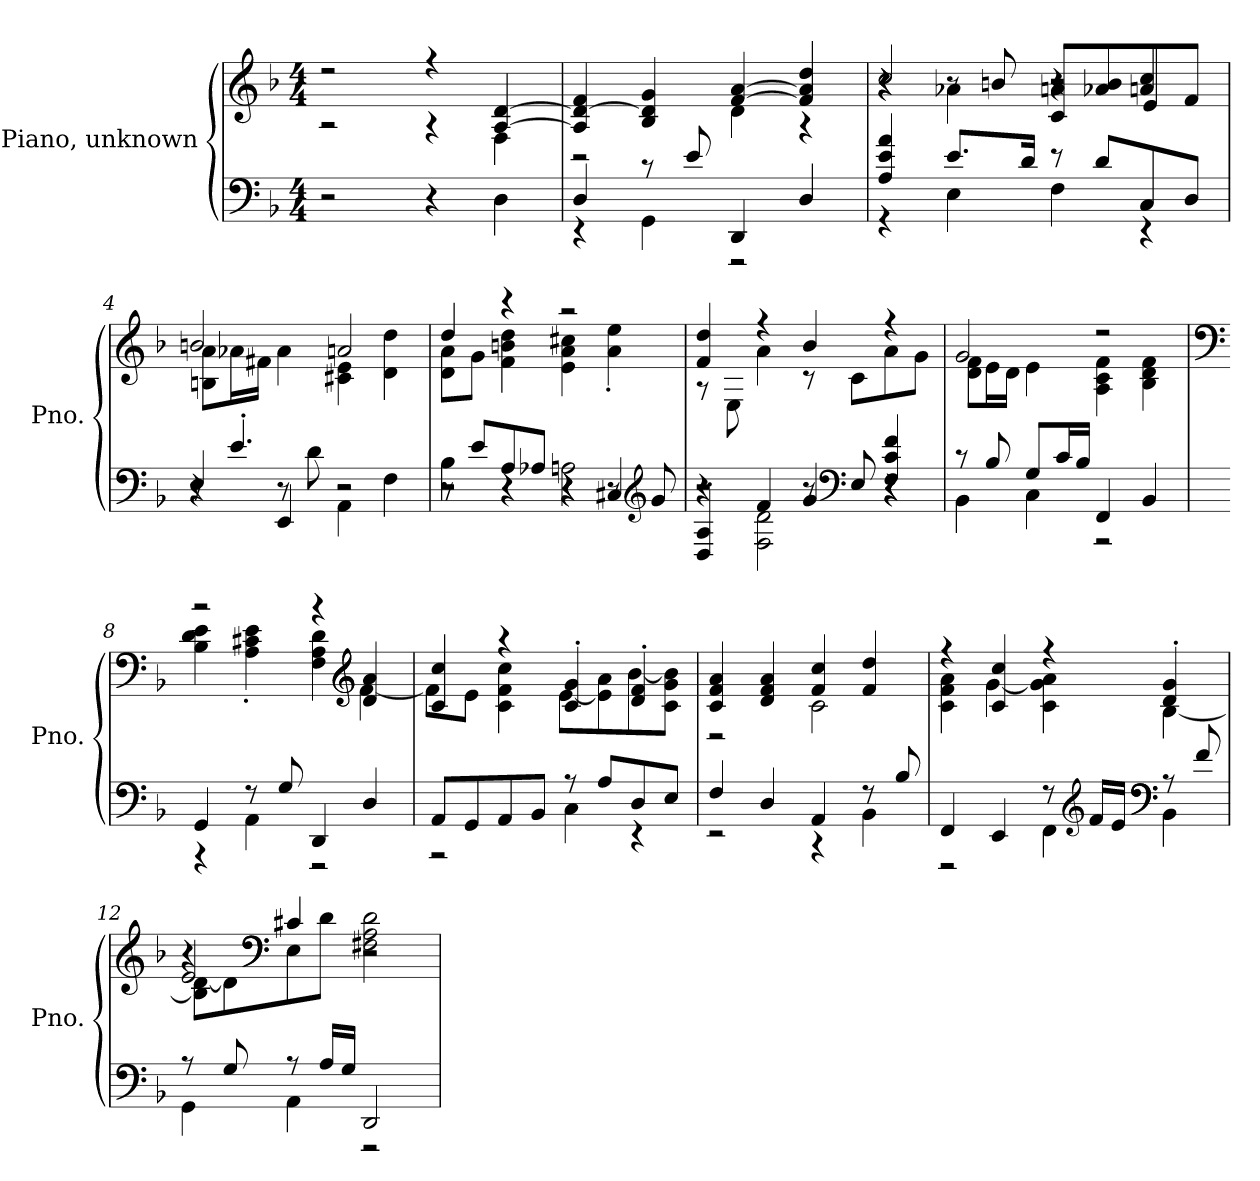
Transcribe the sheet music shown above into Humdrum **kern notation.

**kern	**kern
*part1	*part1
*staff2	*staff1
*I"Piano, unknown	*
*I'Pno.	*
*clefF4	*clefG2
*k[b-]	*k[b-]
*M4/4	*M4/4
*MM120	*MM120
=1	=1
*	*^
2r	2r	2r
4r	4r	4r
4D\	[4A/ [4d/	4F\
=2	=2	=2
*^	*	*
4D/	4r	4A/] 4d/_ 4f/	2r
8r	4GG\	4B-/ 4d/] 4g/	.
8e/	.	.	.
4DD/	2r	[4f/ [4a/	4d\
4D/	.	4f/] 4a/] 4dd/	4r
=3	=3	=3	=3
*	*	*	*^
4A/ 4e/ 4a/	4r	2cc/	4r	4r
8.e/L	4E\	.	4a-X\	8r
.	.	.	.	8bn/
16d/Jk	.	.	.	.
8r	4F\	4r	2r	8c/ 8an/L
8d/L	.	.	.	8a-X/ 8b/
8C/	4r	4an/ 4cc/	.	8e/
8D/J	.	.	.	8f/J
*	*	*	*v	*v
=4	=4	=4	=4
*	*^	*	*
8r	4r	4E/	2bn/	8Bn\ 8a\L
4.e'/	.	.	.	16a-X\L
.	.	.	.	16f#X\JJ
.	8r	4EE/	.	4a-\
.	8d\	.	.	.
2r	4AA\	2r	2an/	4c#X\ 4e\
.	4F\	.	.	4d\ 4dd\
!!LO:LB:g=z	!!
=5	=5	=5	=5	=5
8r	4B-\	2r	4dd/	8d\ 8a\L
8e/L	.	.	.	8g\J
8A/	4r	.	4r	4f\ 4bn\ 4dd\
8A-X/J	.	.	.	.
4r	2An\	4r	2r	4e\ 4a\ 4cc#X\
8r	.	4C#X/	.	4a\' 4ee\'
*clefG2	*	*	*	*
8g/	.	.	.	.
=6	=6	=6	=6	=6
2r	4r	4D/' 4A/'	4f/ 4dd/	8r
.	.	.	.	8E\
.	2F\ 2d\	4f/	4r	4a\
4g/	.	8r	4b-/	8r
*clefF4	*	*	*	*
.	.	8E/	.	8c\L
4r	4r	4F/ 4c/ 4f/	4r	8a\
.	.	.	.	8g\J
*	*v	*v	*	*
=7	=7	=7	=7
8r	4BB-\	2g/	8d\ 8f\L
8B-/	.	.	16e\L
.	.	.	16d\JJ
8G/L	4C\	.	4e\
16c/L	.	.	.
16B-/JJ	.	.	.
4FF/	2r	2r	4A\ 4c\ 4f\
4BB-/	.	.	4B-\ 4d\ 4f\
=8	=8	=8	=8
*	*	*clefF4	*
4GG/	4r	2r	4B-\ 4d\ 4e\
8r	4AA\	.	4A\' 4c#X\' 4e\'
8G/	.	.	.
4DD/	2r	4r	4F\ 4A\ 4d\
*	*	*clefG2	*
4D/	.	4d/ 4a/	[4f\
!!LO:LB:g=z	!!
=9	=9	=9	=9
8AA/L	2r	4c/ 4cc/	8f\L]
8GG/	.	.	8e\J
8AA/	.	4r	4c\ 4f\ 4cc\
8BB-/J	.	.	.
8r	4C\	4c/' 4g/'	[8e\L
8A/L	.	.	8e\] 8a\
8D/	4r	4d/' 4f/'	[8b-\
8E/J	.	.	8c\ 8g\ 8b-\]J
=10	=10	=10	=10
4F/	2r	4c/ 4f/ 4a/	2r
4D/	.	4d/ 4f/ 4a/	.
4AA/	4r	4f/ 4cc/	2c\
8r	4BB-\	4f/ 4dd/	.
8B-/	.	.	.
=11	=11	=11	=11
4FF/	2r	4r	4c\ 4f\ 4a\
4EE/	.	4c/ 4cc/	[4g\
8r	4FF\	4r	4c\ 4g\] 4a\
*clefG2	*	*	*
16f/LL	.	.	.
16e/JJ	.	.	.
*clefF4	*	*	*
8r	4BB-\	4d/' 4g/'	[4B-\
8f/	.	.	.
=12	=12	=12	=12
*	*	*	*^
8r	4GG\	2e/	8B-\] [8d\L	4r
8G/	.	.	8d\]	.
*	*	*clefF4	*	*
8r	4AA\	.	8E\	4c#X/
16A/LL	.	.	8d\J	.
16G/JJ	.	.	.	.
2DD/	2r	2r	2F#X\ 2A\ 2d\	2r
*v	*v	*	*	*
*	*v	*v	*v
=	=
*-	*-
